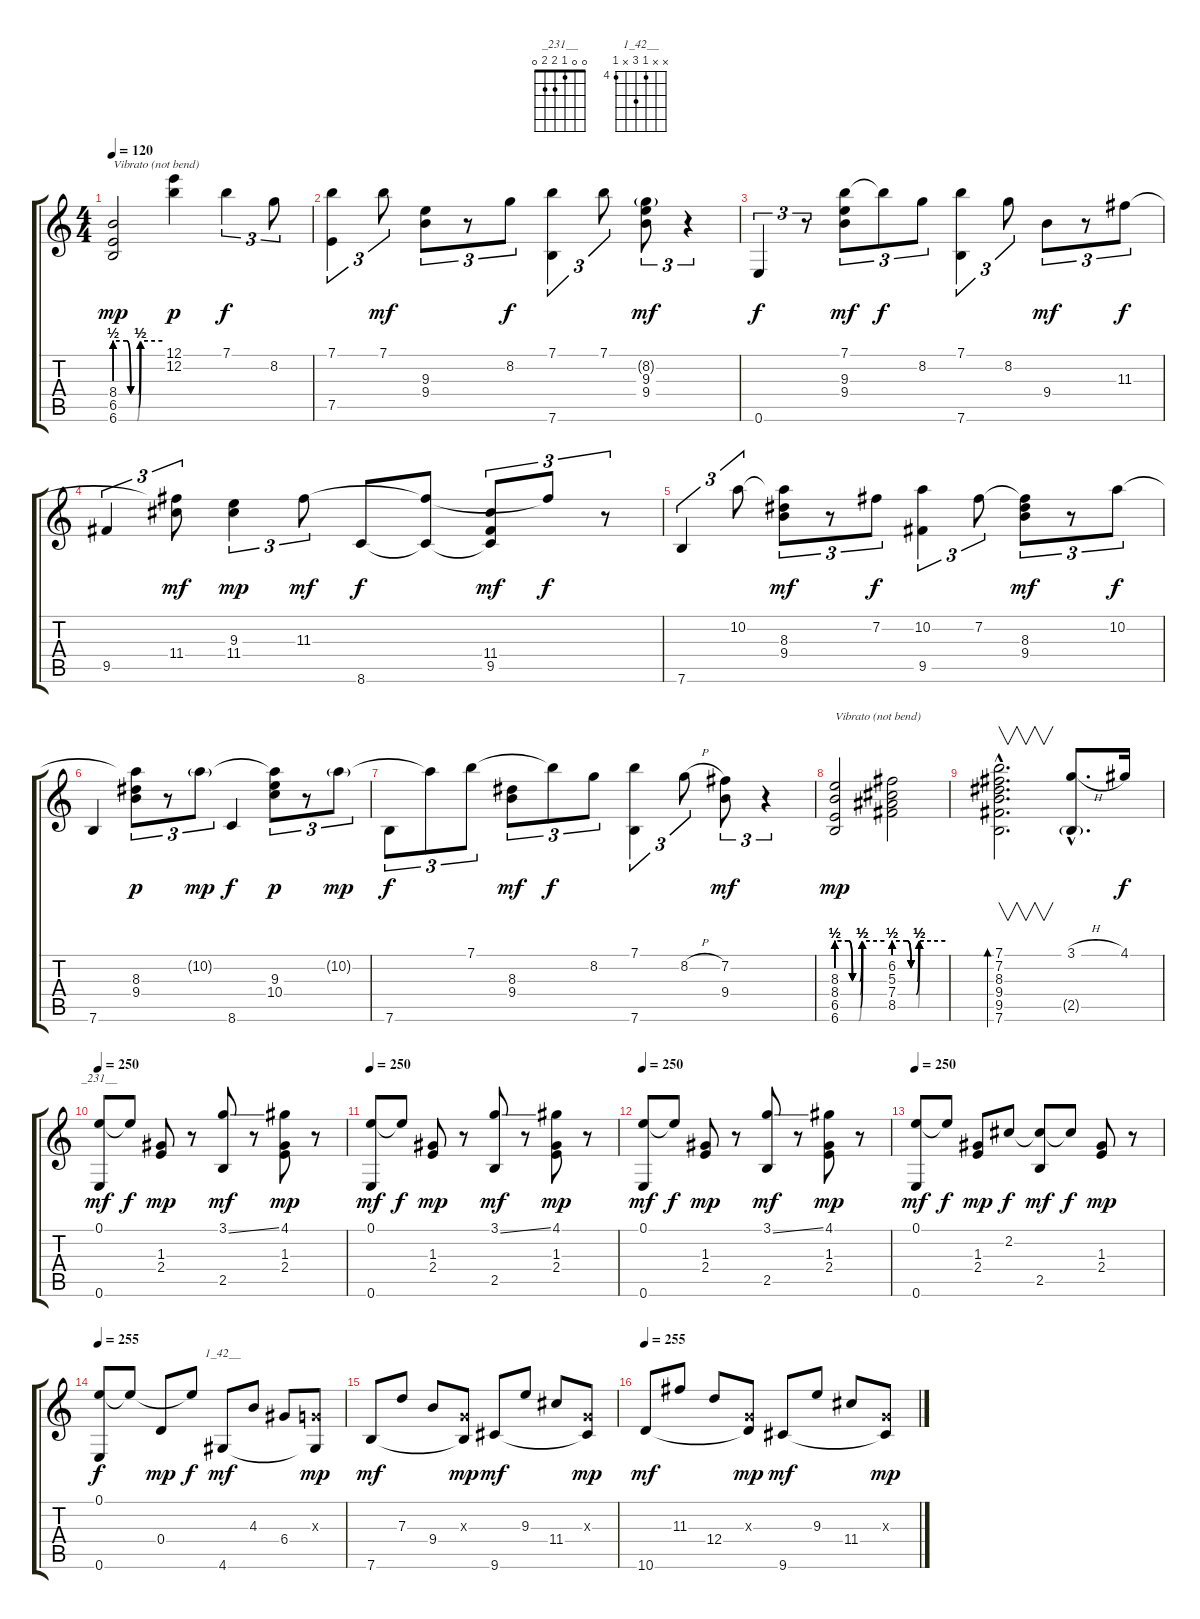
\track "" {instrument acousticguitarnylon}
\staff {score tabs}
\tuning (E4 B3 G3 D3 A2 E2) {hide}
\chord ("_231__" 0 0 1 2 2 0)
\chord ("1_42__" x x 4 6 x 4) {firstfret 4}
\ts (4 4)
\tempo 120
\clef g2
\ks c
(8.4{be (custom 0 2 15 2 20 0 30 0 32 2 60 2)} 6.5{be (custom 0 2 15 2 20 0 30 0 33 2 60 2)} 6.6{be (custom 0 2 15 2 20 0 28 0 32 2 60 2)}).2{txt "Vibrato (not bend)" dy mp} (12.1 12.2).4{dy p} 7.1.4{tu (3 2) dy f} 8.2.8{tu (3 2)} |
(7.1 7.5).4{tu (3 2)} 7.1.8{tu (3 2) dy mf} (9.3 9.4).8{tu (3 2)} r.8{tu (3 2)} 8.2.8{tu (3 2) dy f} (7.1 7.6).4{tu (3 2)} 7.1.8{tu (3 2)} (8.2{g} 9.3 9.4).8{tu (3 2) dy mf} r.4{tu (3 2)} |
0.6.4{tu (3 2) dy f} r.8{tu (3 2)} (7.1 9.3 9.4).8{tu (3 2) dy mf} 7.1{t}.8{tu (3 2) dy f} 8.2.8{tu (3 2)} (7.1 7.6).4{tu (3 2)} 8.2.8{tu (3 2)} 9.4.8{tu (3 2) dy mf} r.8{tu (3 2)} 11.3.8{tu (3 2) dy f} |
9.5.4{tu (3 2)} (11.3{t} 11.4).8{tu (3 2) dy mf} (9.3 11.4).4{tu (3 2) dy mp} 11.3.8{tu (3 2) dy mf} 8.6.8{dy f} (11.3{t} 8.6{t}).8 (11.4 9.5 8.6{t}).8{tu (3 2) dy mf} 11.3{t}.8{tu (3 2) dy f} r.8{tu (3 2)} |
7.6.4{tu (3 2)} 10.2.8{tu (3 2)} (10.2{t} 8.3 9.4).8{tu (3 2) dy mf} r.8{tu (3 2)} 7.2.8{tu (3 2) dy f} (10.2 9.5).4{tu (3 2)} 7.2.8{tu (3 2)} (7.2{t} 8.3 9.4).8{tu (3 2) dy mf} r.8{tu (3 2)} 10.2.8{tu (3 2) dy f} |
7.6.4 (10.2{t} 8.3 9.4).8{tu (3 2) dy p} r.8{tu (3 2)} 10.2{g}.8{tu (3 2) dy mp} 8.6.4{dy f} (10.2{t} 9.3 10.4).8{tu (3 2) dy p} r.8{tu (3 2)} 10.2{g}.8{tu (3 2) dy mp} |
7.6.8{tu (3 2) dy f} 10.2{t}.8{tu (3 2)} 7.1.8{tu (3 2)} (8.3 9.4).8{tu (3 2) dy mf} 7.1{t}.8{tu (3 2) dy f} 8.2.8{tu (3 2)} (7.1 7.6).4{tu (3 2)} 8.2{h}.8{tu (3 2)} (7.2 9.4).8{tu (3 2) dy mf} r.4{tu (3 2)} |
(8.3{be (custom 0 2 15 2 20 0 29 0 32 2 60 2)} 8.4{be (custom 0 2 15 2 20 0 30 0 32 2 60 2)} 6.5{be (custom 0 2 15 2 20 0 30 0 33 2 60 2)} 6.6{be (custom 0 2 15 2 20 0 28 0 32 2 60 2)}).2{txt "Vibrato (not bend)" dy mp} (6.2{be (custom 0 2 15 2 20 0 28 0 30 2 60 2)} 5.3{be (custom 0 2 15 2 20 0 27 0 29 2 60 2)} 7.4{be (custom 0 2 15 2 20 0 26 0 30 2 60 2)} 8.5{be (custom 0 2 15 2 20 0 28 0 30 2 60 2)}).2 |
(7.1{hac} 7.2{hac} 8.3{hac} 9.4{hac} 9.5{hac} 7.6{hac}).2{v d bd 120} (3.1{h hac} 2.5{g hac}).8{d} 4.1.16{dy f} |
\tempo 250
(0.1 0.6).8{ch "_231__" dy mf} 0.1{t}.8{dy f} (1.3 2.4).8{dy mp} r.8 (3.1{ss} 2.5).8{dy mf} r.8 (4.1 1.3 2.4).8{dy mp} r.8 |
\tempo 250
(0.1 0.6).8{dy mf} 0.1{t}.8{dy f} (1.3 2.4).8{dy mp} r.8 (3.1{ss} 2.5).8{dy mf} r.8 (4.1 1.3 2.4).8{dy mp} r.8 |
\tempo 250
(0.1 0.6).8{dy mf} 0.1{t}.8{dy f} (1.3 2.4).8{dy mp} r.8 (3.1{ss} 2.5).8{dy mf} r.8 (4.1 1.3 2.4).8{dy mp} r.8 |
\tempo 250
(0.1 0.6).8{dy mf} 0.1{t}.8{dy f} (1.3 2.4).8{dy mp} 2.2.8{dy f} (2.2{t} 2.5).8{dy mf} 2.2{t}.8{dy f} (1.3 2.4).8{dy mp} r.8 |
\tempo 255
(0.1 0.6).8{dy f} 0.1{t}.8 0.4.8{dy mp} 0.1{t}.8{dy f} 4.6.8{ch "1_42__" dy mf} 4.3.8 6.4.8 (0.3{x} 4.6{t}).8{dy mp} |
7.6.8{dy mf} 7.3.8 9.4.8 (0.3{x} 7.6{t}).8{dy mp} 9.6.8{dy mf} 9.3.8 11.4.8 (0.3{x} 9.6{t}).8{dy mp} |
\tempo 255
10.6.8{dy mf} 11.3.8 12.4.8 (0.3{x} 10.6{t}).8{dy mp} 9.6.8{dy mf} 9.3.8 11.4.8 (0.3{x} 9.6{t}).8{dy mp}
